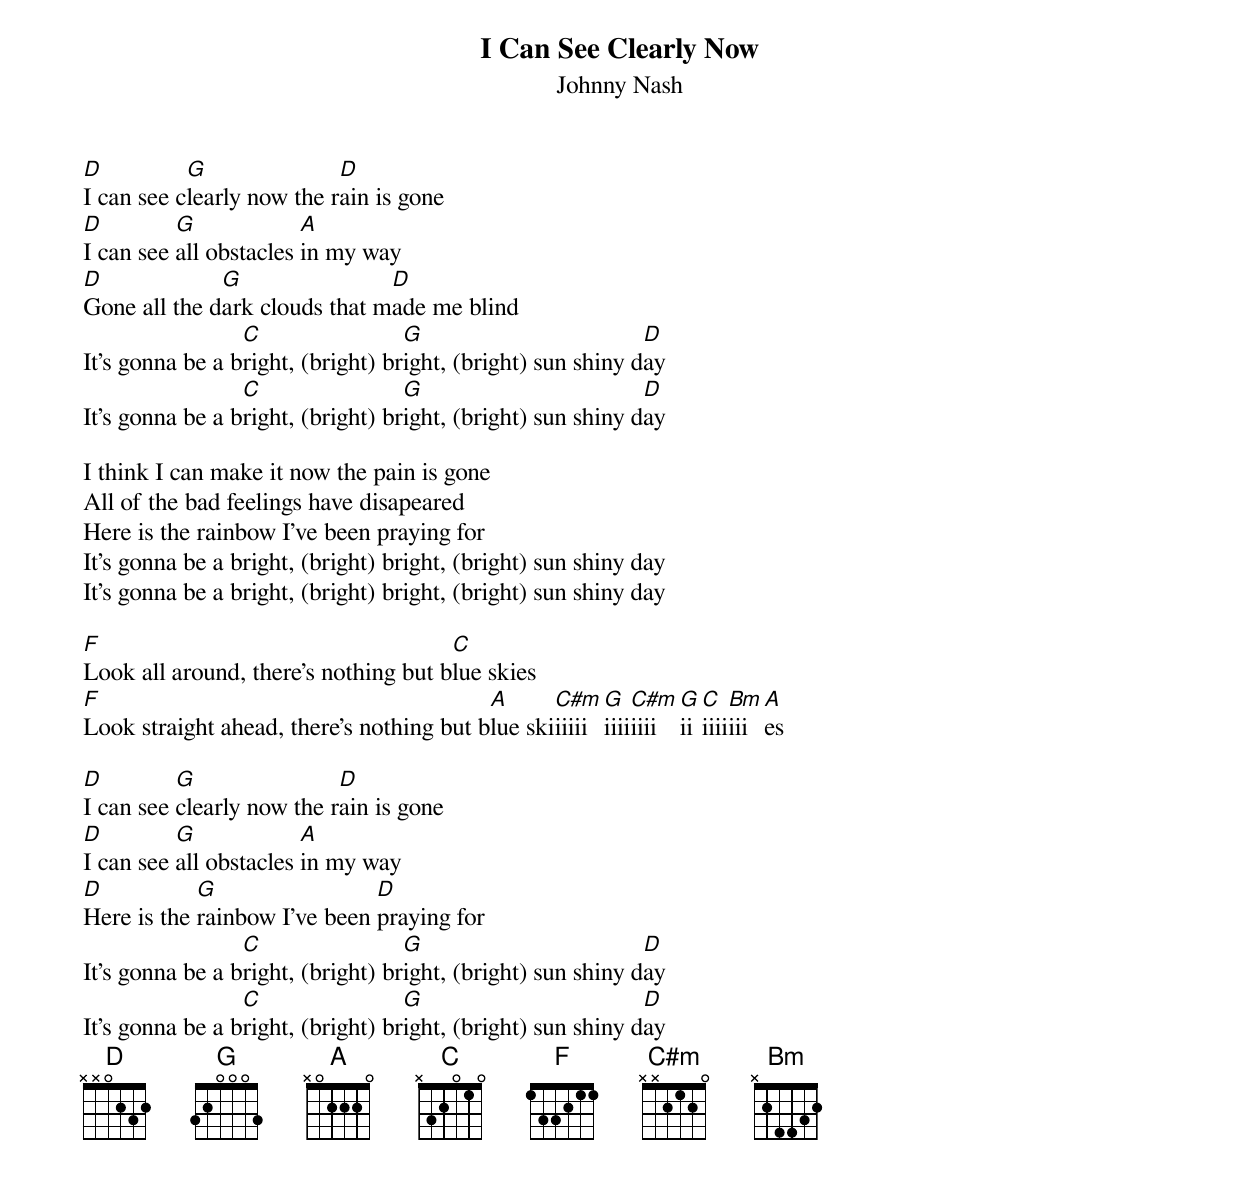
{title:I Can See Clearly Now}
{subtitle:Johnny Nash}
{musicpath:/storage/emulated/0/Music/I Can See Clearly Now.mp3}
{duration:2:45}
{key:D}

[D]I can see c[G]learly now the r[D]ain is gone
[D]I can see [G]all obstacles [A]in my way
[D]Gone all the d[G]ark clouds that m[D]ade me blind
It's gonna be a b[C]right, (bright) br[G]ight, (bright) sun shiny d[D]ay
It's gonna be a b[C]right, (bright) br[G]ight, (bright) sun shiny d[D]ay

I think I can make it now the pain is gone
All of the bad feelings have disapeared
Here is the rainbow I've been praying for
It's gonna be a bright, (bright) bright, (bright) sun shiny day
It's gonna be a bright, (bright) bright, (bright) sun shiny day

[F]Look all around, there's nothing but b[C]lue skies
[F]Look straight ahead, there's nothing but b[A]lue ski[C#m]iiiii[G]iiii[C#m]iiii[G]ii[C]iiii[Bm]iii[A]es

[D]I can see [G]clearly now the r[D]ain is gone
[D]I can see [G]all obstacles [A]in my way
[D]Here is the [G]rainbow I've been [D]praying for
It's gonna be a b[C]right, (bright) br[G]ight, (bright) sun shiny d[D]ay
It's gonna be a b[C]right, (bright) br[G]ight, (bright) sun shiny d[D]ay
